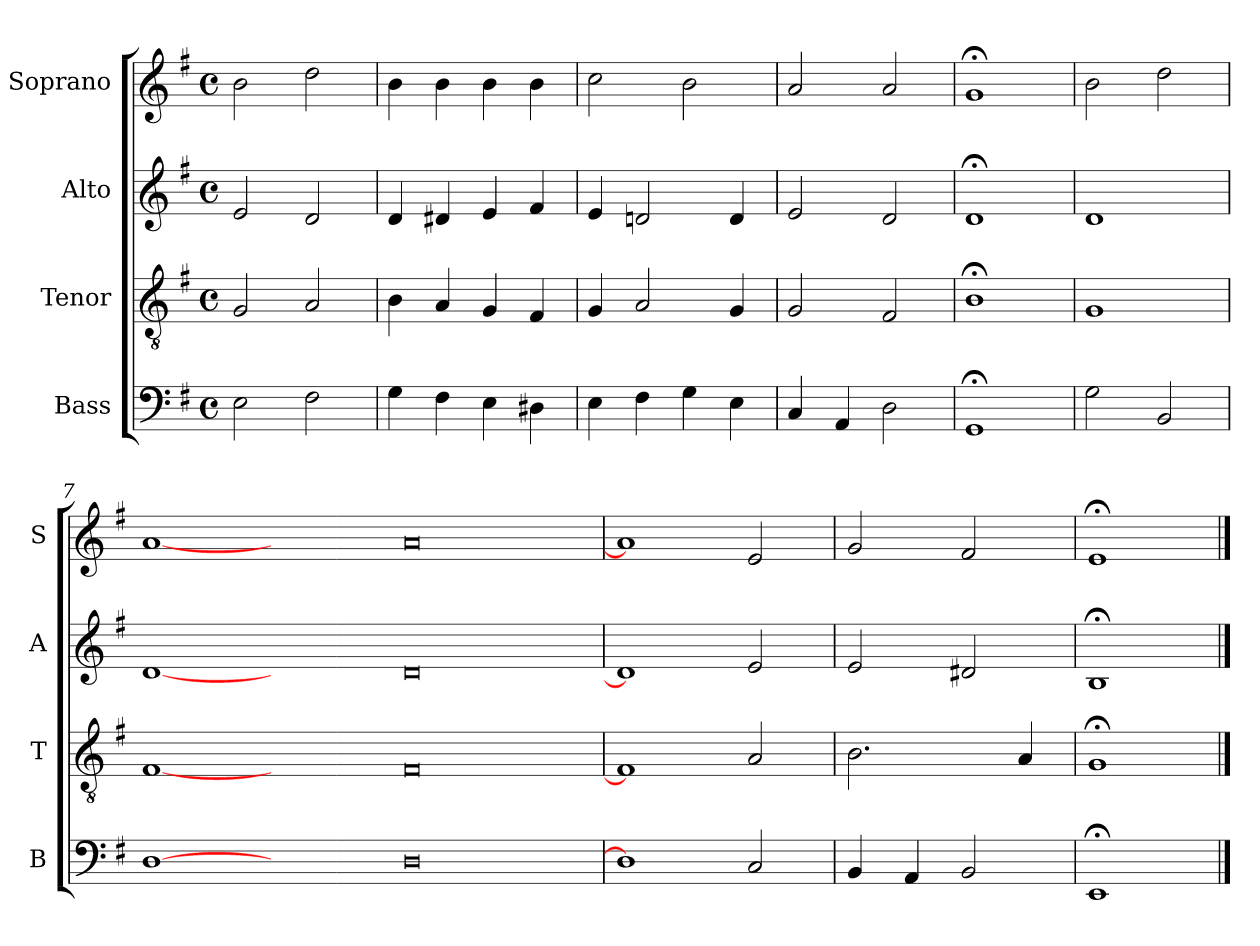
**kern	**kern	**kern	**kern
*part4	*part3	*part2	*part1
*staff4	*staff3	*staff2	*staff1
*I"Bass	*I"Tenor	*I"Alto	*I"Soprano
*I'B	*I'T	*I'A	*I'S
*clefF4	*clefGv2	*clefG2	*clefG2
*k[f#]	*k[f#]	*k[f#]	*k[f#]
*e:	*e:	*e:	*e:
*M4/4	*M4/4	*M4/4	*M4/4
*met(c)	*met(c)	*met(c)	*met(c)
*MM100	*MM100	*MM100	*MM100
=1	=1	=1	=1
2E	2G	2e	2b
2F#	2A	2d	2dd
=2	=2	=2	=2
4G	4B	4d	4b
4F#	4A	4d#X	4b
4E	4G	4e	4b
4D#X	4F#	4f#	4b
=3	=3	=3	=3
4E	4G	4e	2cc
4F#	2A	2dn	.
4G	.	.	2b
4E	4G	4d	.
=4	=4	=4	=4
4C	2G	2e	2a
4AA	.	.	.
2D	2F#	2d	2a
=5	=5	=5	=5
1GG;<	1B;<	1d;<	1g;<
=6	=6	=6	=6
2G	1G	1d	2b
2BB	.	.	2dd
=7	=7	=7	=7
[1D	[1F#	[1d	[1a
1ryy	1ryy	1ryy	1ryy
0D	0F#	0d	0a
=8	=8	=8	=8
1D]	1F#]	1d]	1a]
2C	2A	2e	2e
=9	=9	=9	=9
4BBi	2.Bi	2ei	2gi
4AA	.	.	.
2BB	.	2d#X	2f#
.	4A	.	.
=10	=10	=10	=10
1EE;<	1G;<	1B;<	1e;<
==	==	==	==
*-	*-	*-	*-
